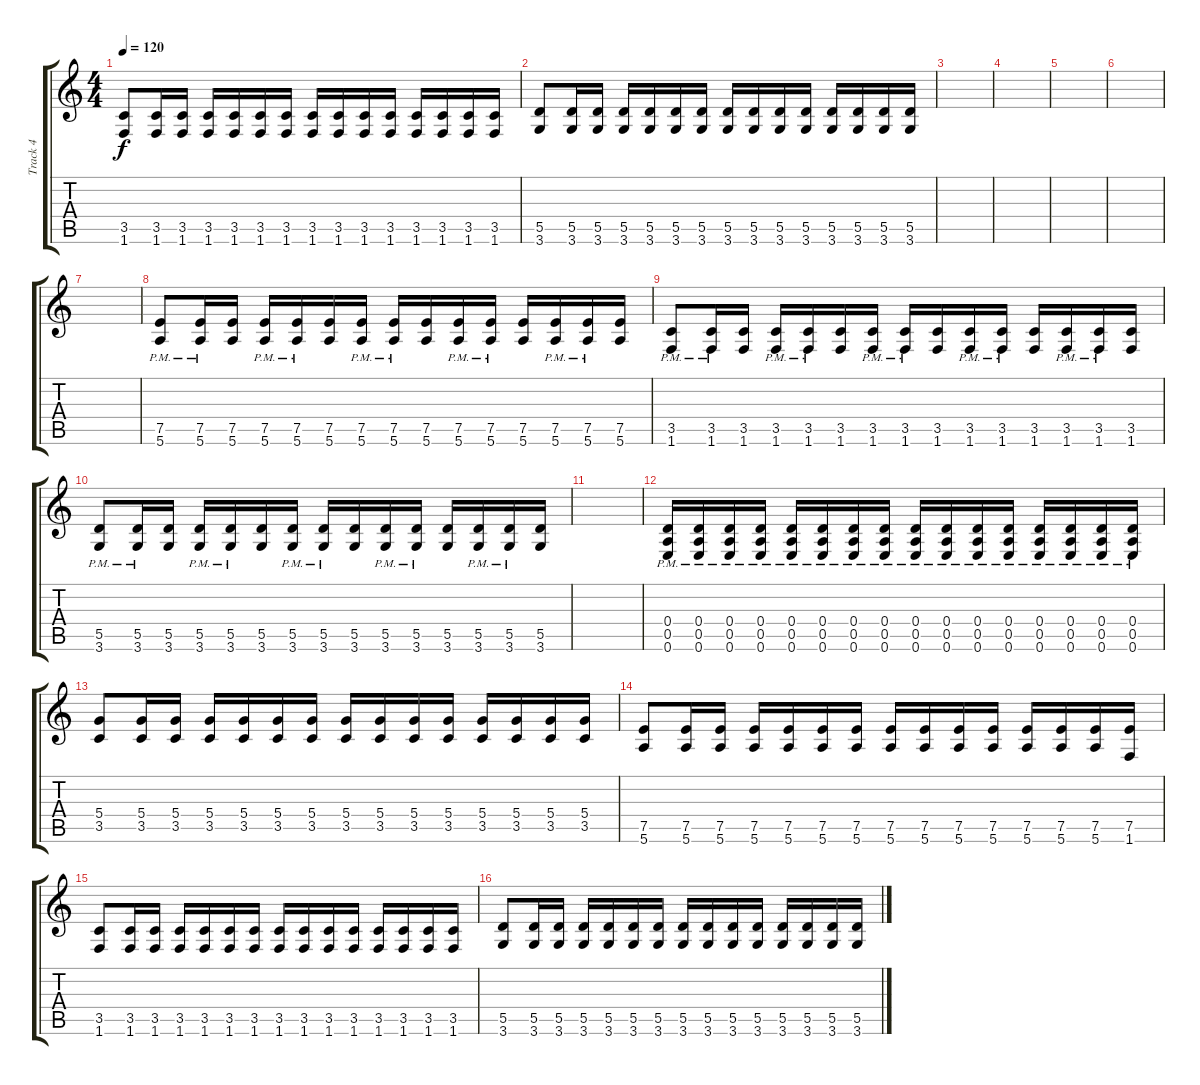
\track ("Track 4" "Track 4") {instrument overdrivenguitar}
\staff {score tabs}
\tuning (E4 B3 G3 D3 A2 E2) {hide}
\ts (4 4)
\tempo 120
\clef g2
\ks c
(3.5 1.6).8{dy f} (3.5 1.6).16 (3.5 1.6).16 (3.5 1.6).16 (3.5 1.6).16 (3.5 1.6).16 (3.5 1.6).16 (3.5 1.6).16 (3.5 1.6).16 (3.5 1.6).16 (3.5 1.6).16 (3.5 1.6).16 (3.5 1.6).16 (3.5 1.6).16 (3.5 1.6).16 |
(5.5 3.6).8 (5.5 3.6).16 (5.5 3.6).16 (5.5 3.6).16 (5.5 3.6).16 (5.5 3.6).16 (5.5 3.6).16 (5.5 3.6).16 (5.5 3.6).16 (5.5 3.6).16 (5.5 3.6).16 (5.5 3.6).16 (5.5 3.6).16 (5.5 3.6).16 (5.5 3.6).16 |
|
|
|
|
|
(7.5{pm} 5.6).8 (7.5{pm} 5.6).16 (7.5 5.6).16 (7.5{pm} 5.6).16 (7.5{pm} 5.6).16 (7.5 5.6).16 (7.5{pm} 5.6).16 (7.5{pm} 5.6).16 (7.5 5.6).16 (7.5{pm} 5.6).16 (7.5{pm} 5.6).16 (7.5 5.6).16 (7.5{pm} 5.6).16 (7.5{pm} 5.6).16 (7.5 5.6).16 |
(3.5{pm} 1.6).8 (3.5{pm} 1.6).16 (3.5 1.6).16 (3.5{pm} 1.6).16 (3.5{pm} 1.6).16 (3.5 1.6).16 (3.5{pm} 1.6).16 (3.5{pm} 1.6).16 (3.5 1.6).16 (3.5{pm} 1.6).16 (3.5{pm} 1.6).16 (3.5 1.6).16 (3.5{pm} 1.6).16 (3.5{pm} 1.6).16 (3.5 1.6).16 |
(5.5{pm} 3.6).8 (5.5{pm} 3.6).16 (5.5 3.6).16 (5.5{pm} 3.6).16 (5.5{pm} 3.6).16 (5.5 3.6).16 (5.5{pm} 3.6).16 (5.5{pm} 3.6).16 (5.5 3.6).16 (5.5{pm} 3.6).16 (5.5{pm} 3.6).16 (5.5 3.6).16 (5.5{pm} 3.6).16 (5.5{pm} 3.6).16 (5.5 3.6).16 |
|
(0.4{pm} 0.5{pm} 0.6{pm}).16 (0.4{pm} 0.5{pm} 0.6{pm}).16 (0.4{pm} 0.5{pm} 0.6{pm}).16 (0.4{pm} 0.5{pm} 0.6{pm}).16 (0.4{pm} 0.5{pm} 0.6{pm}).16 (0.4{pm} 0.5{pm} 0.6{pm}).16 (0.4{pm} 0.5{pm} 0.6{pm}).16 (0.4{pm} 0.5{pm} 0.6{pm}).16 (0.4{pm} 0.5{pm} 0.6{pm}).16 (0.4{pm} 0.5{pm} 0.6{pm}).16 (0.4{pm} 0.5{pm} 0.6{pm}).16 (0.4{pm} 0.5{pm} 0.6{pm}).16 (0.4{pm} 0.5{pm} 0.6{pm}).16 (0.4{pm} 0.5{pm} 0.6{pm}).16 (0.4{pm} 0.5{pm} 0.6{pm}).16 (0.4{pm} 0.5{pm} 0.6{pm}).16 |
(5.4 3.5).8 (5.4 3.5).16 (5.4 3.5).16 (5.4 3.5).16 (5.4 3.5).16 (5.4 3.5).16 (5.4 3.5).16 (5.4 3.5).16 (5.4 3.5).16 (5.4 3.5).16 (5.4 3.5).16 (5.4 3.5).16 (5.4 3.5).16 (5.4 3.5).16 (5.4 3.5).16 |
(7.5 5.6).8 (7.5 5.6).16 (7.5 5.6).16 (7.5 5.6).16 (7.5 5.6).16 (7.5 5.6).16 (7.5 5.6).16 (7.5 5.6).16 (7.5 5.6).16 (7.5 5.6).16 (7.5 5.6).16 (7.5 5.6).16 (7.5 5.6).16 (7.5 5.6).16 (7.5 1.6).16 |
(3.5 1.6).8 (3.5 1.6).16 (3.5 1.6).16 (3.5 1.6).16 (3.5 1.6).16 (3.5 1.6).16 (3.5 1.6).16 (3.5 1.6).16 (3.5 1.6).16 (3.5 1.6).16 (3.5 1.6).16 (3.5 1.6).16 (3.5 1.6).16 (3.5 1.6).16 (3.5 1.6).16 |
(5.5 3.6).8 (5.5 3.6).16 (5.5 3.6).16 (5.5 3.6).16 (5.5 3.6).16 (5.5 3.6).16 (5.5 3.6).16 (5.5 3.6).16 (5.5 3.6).16 (5.5 3.6).16 (5.5 3.6).16 (5.5 3.6).16 (5.5 3.6).16 (5.5 3.6).16 (5.5 3.6).16
